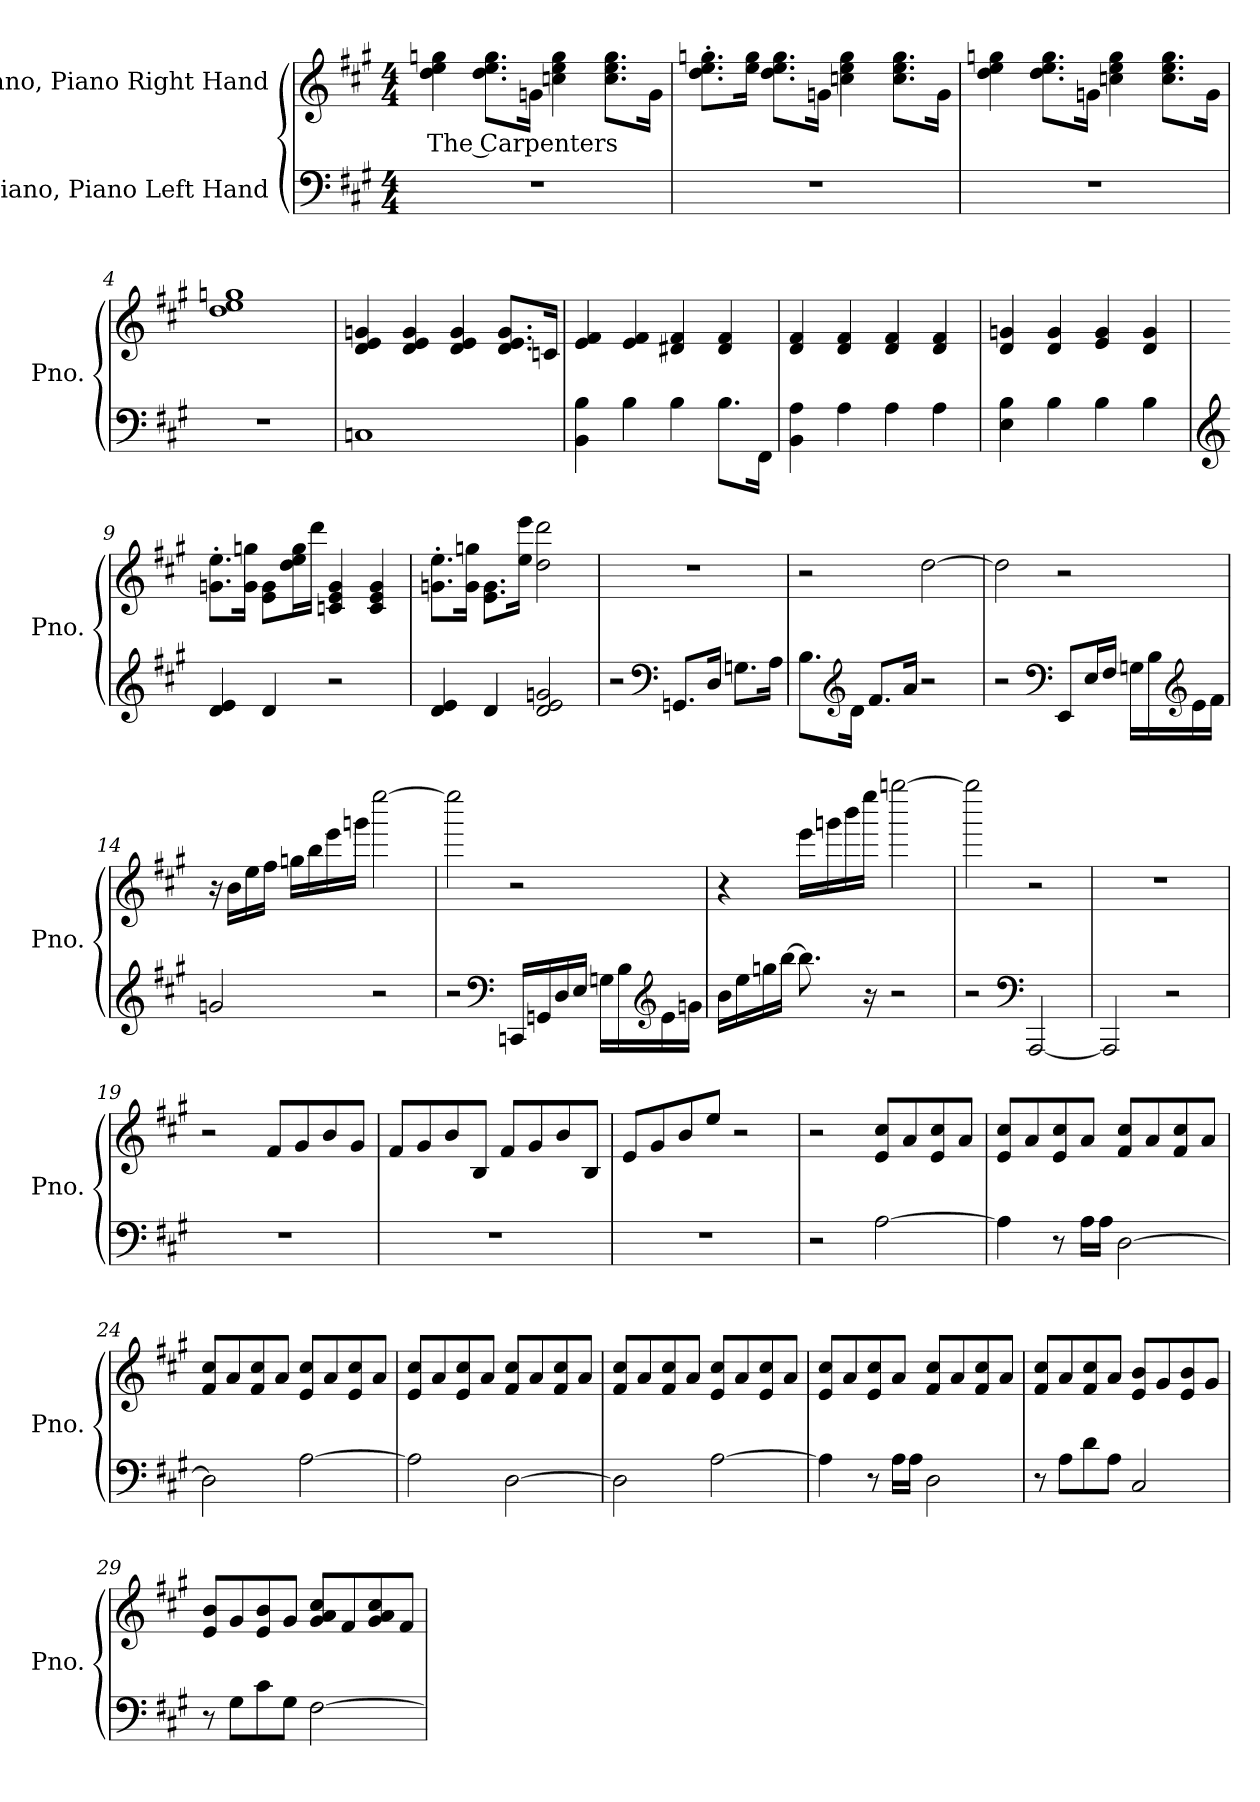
**kern	**kern	**text
*part2	*part1	*part1
*staff2	*staff1	*staff1
*I"Piano, Piano Left Hand	*I"Piano, Piano Right Hand	*
*I'Pno.	*I'Pno.	*
*clefF4	*clefG2	*
*k[f#c#g#]	*k[f#c#g#]	*
*M4/4	*M4/4	*
*MM86	*MM86	*
=1	=1	=1
!	!	!LO:LY:b
1r	4dd\ 4ee\ 4ggn\	The Carpenters
.	8.dd\ 8.ee\ 8.gg\L	.
.	16gn\Jk	.
.	4ccn\ 4ee\ 4gg\	.
.	8.cc\ 8.ee\ 8.gg\L	.
.	16g\Jk	.
=2	=2	=2
1r	8.dd\' 8.ee\' 8.ggn\'L	.
.	16ee\ 16gg\Jk	.
.	8.dd\ 8.ee\ 8.gg\L	.
.	16gn\Jk	.
.	4ccn\ 4ee\ 4gg\	.
.	8.cc\ 8.ee\ 8.gg\L	.
.	16g\Jk	.
!!LO:LB:g=z
=3	=3	=3
1r	4dd\ 4ee\ 4ggn\	.
.	8.dd\ 8.ee\ 8.gg\L	.
.	16gn\Jk	.
.	4ccn\ 4ee\ 4gg\	.
.	8.cc\ 8.ee\ 8.gg\L	.
.	16g\Jk	.
=4	=4	=4
1r	1dd 1ee 1ggn	.
=5	=5	=5
1Cn	4d/ 4e/ 4gn/	.
.	4d/ 4e/ 4g/	.
.	4d/ 4e/ 4g/	.
.	8.d/ 8.e/ 8.g/L	.
.	16cn/Jk	.
=6	=6	=6
4BB\ 4B\	4e/ 4f#/	.
4B\	4e/ 4f#/	.
4B\	4d#X/ 4f#/	.
8.B\L	4d#/ 4f#/	.
16FF#\Jk	.	.
=7	=7	=7
4BB\ 4A\	4d/ 4f#/	.
4A\	4d/ 4f#/	.
4A\	4d/ 4f#/	.
4A\	4d/ 4f#/	.
=8	=8	=8
4E\ 4B\	4d/ 4gn/	.
4B\	4d/ 4g/	.
4B\	4e/ 4g/	.
4B\	4d/ 4g/	.
!!LO:LB:g=z
=9	=9	=9
*clefG2	*	*
4d/ 4e/	8.gn\' 8.ee\'L	.
.	16g\ 16ggn\Jk	.
4d/	8e\ 8g\L	.
.	16dd\ 16ee\ 16gg\L	.
.	16ddd\JJ	.
2r	4cn/ 4e/ 4g/	.
.	4c/ 4e/ 4g/	.
=10	=10	=10
4d/ 4e/	8.gn\' 8.ee\'L	.
.	16g\ 16ggn\Jk	.
4d/	8.e\ 8.g\L	.
.	16ee\ 16eee\Jk	.
2d/ 2e/ 2gn/	2dd\ 2ddd\	.
=11	=11	=11
2r	1r	.
*clefF4	*	*
8.GGn/L	.	.
16D/Jk	.	.
8.Gn\L	.	.
16A\Jk	.	.
=12	=12	=12
8.B\L	2r	.
*clefG2	*	*
16d\Jk	.	.
8.f#/L	.	.
16a/Jk	.	.
2r	[2dd\	.
!!LO:LB:g=z
=13	=13	=13
2r	2dd\]	.
*clefF4	*	*
8EE/L	2r	.
16E/L	.	.
16F#/JJ	.	.
16Gn\LL	.	.
16B\	.	.
*clefG2	*	*
16e\	.	.
16f#\JJ	.	.
=14	=14	=14
2gn/	16r	.
.	16b\LL	.
.	16ee\	.
.	16ff#\JJ	.
.	16ggn\LL	.
.	16bb\	.
.	16eee\	.
.	16gggn\JJ	.
2r	[2eeee\	.
=15	=15	=15
2r	2eeee\]	.
*clefF4	*	*
16CCn/LL	2r	.
16GGn/	.	.
16D/	.	.
16E/JJ	.	.
16Gn\LL	.	.
16B\	.	.
*clefG2	*	*
16e\	.	.
16gn\JJ	.	.
!!LO:LB:g=z
=16	=16	=16
16b\LL	4r	.
16ee\	.	.
16ggn\	.	.
[16bb\JJ	.	.
8.bb\]	16eee\LL	.
.	16gggn\	.
.	16bbb\	.
16r	16eeee\JJ	.
2r	[2ggggn\	.
=17	=17	=17
2r	2gggg\]	.
*clefF4	*	*
[2AAA/	2r	.
=18	=18	=18
2AAA/]	1r	.
2r	.	.
=19	=19	=19
1r	2r	.
.	8f#/L	.
.	8g#/	.
.	8b/	.
.	8g#/J	.
=20	=20	=20
1r	8f#/L	.
.	8g#/	.
.	8b/	.
.	8B/J	.
.	8f#/L	.
.	8g#/	.
.	8b/	.
.	8B/J	.
=21	=21	=21
1r	8e/L	.
.	8g#/	.
.	8b/	.
.	8ee/J	.
.	2r	.
!!LO:LB:g=z
=22	=22	=22
2r	2r	.
[2A\	8e/ 8cc#/L	.
.	8a/	.
.	8e/ 8cc#/	.
.	8a/J	.
=23	=23	=23
4A\]	8e/ 8cc#/L	.
.	8a/	.
8r	8e/ 8cc#/	.
16A\LL	8a/J	.
16A\JJ	.	.
[2D\	8f#/ 8cc#/L	.
.	8a/	.
.	8f#/ 8cc#/	.
.	8a/J	.
=24	=24	=24
2D\]	8f#/ 8cc#/L	.
.	8a/	.
.	8f#/ 8cc#/	.
.	8a/J	.
[2A\	8e/ 8cc#/L	.
.	8a/	.
.	8e/ 8cc#/	.
.	8a/J	.
=25	=25	=25
2A\]	8e/ 8cc#/L	.
.	8a/	.
.	8e/ 8cc#/	.
.	8a/J	.
[2D\	8f#/ 8cc#/L	.
.	8a/	.
.	8f#/ 8cc#/	.
.	8a/J	.
=26	=26	=26
2D\]	8f#/ 8cc#/L	.
.	8a/	.
.	8f#/ 8cc#/	.
.	8a/J	.
[2A\	8e/ 8cc#/L	.
.	8a/	.
.	8e/ 8cc#/	.
.	8a/J	.
!!LO:PB:g=z
=27	=27	=27
4A\]	8e/ 8cc#/L	.
.	8a/	.
8r	8e/ 8cc#/	.
16A\LL	8a/J	.
16A\JJ	.	.
2D\	8f#/ 8cc#/L	.
.	8a/	.
.	8f#/ 8cc#/	.
.	8a/J	.
=28	=28	=28
8r	8f#/ 8cc#/L	.
8A\L	8a/	.
8d\	8f#/ 8cc#/	.
8A\J	8a/J	.
2C#/	8e/ 8b/L	.
.	8g#/	.
.	8e/ 8b/	.
.	8g#/J	.
=29	=29	=29
8r	8e/ 8b/L	.
8G#\L	8g#/	.
8c#\	8e/ 8b/	.
8G#\J	8g#/J	.
[2F#\	8g#/ 8a/ 8cc#/L	.
.	8f#/	.
.	8g#/ 8a/ 8cc#/	.
.	8f#/J	.
=	=	=
*-	*-	*-
